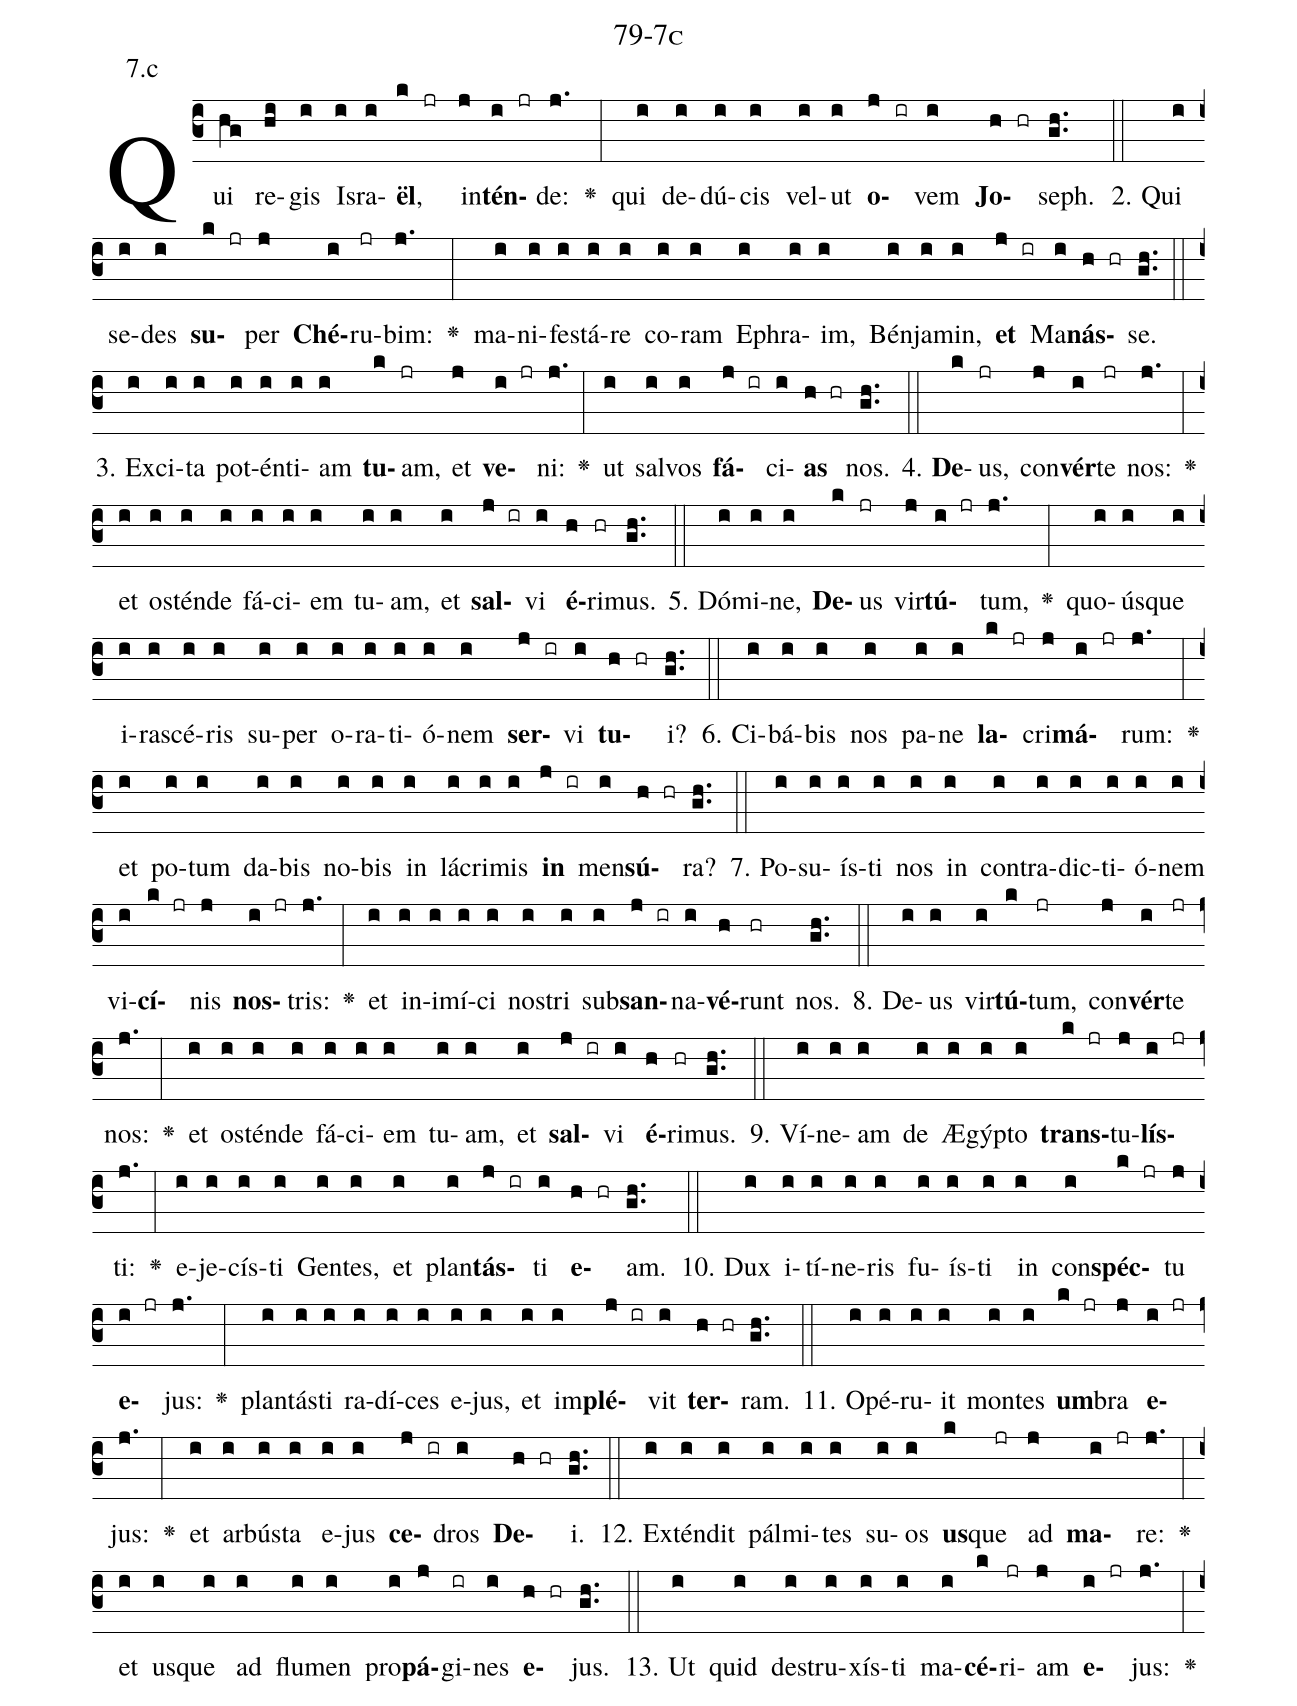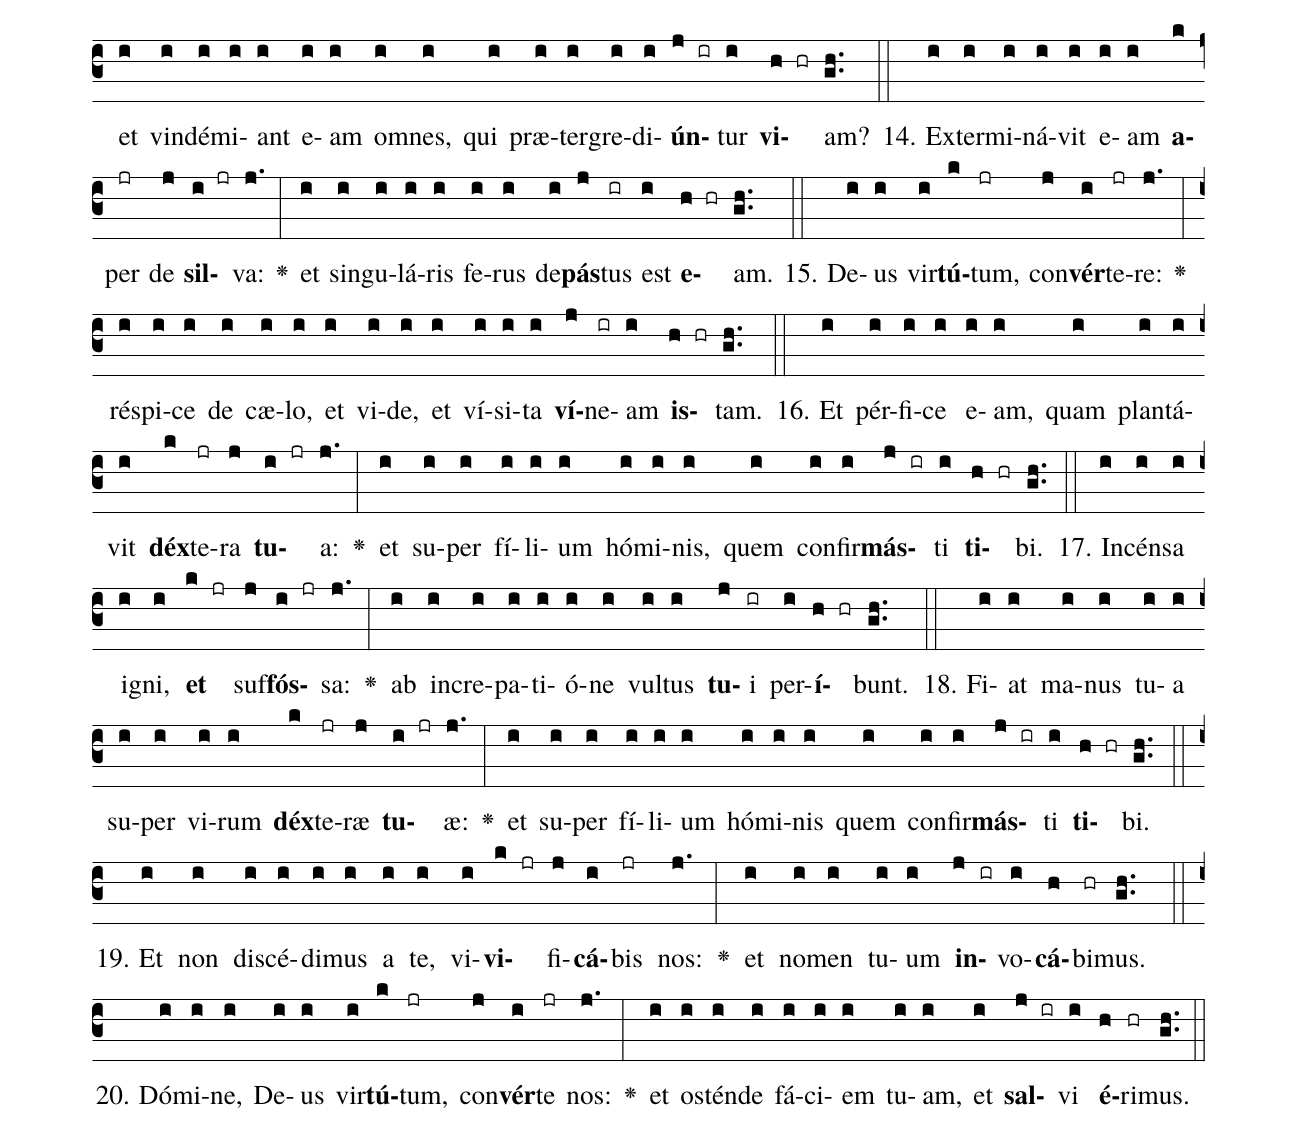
name: 79-7c;
annotation: 7.c;
%%
(c3)Qui(hg) re(hi)gis(i) Is(i)ra(i)<b>ël</b>,(k jr) in(j)<b>tén</b>(i jr)de:(j.) <v>\greheightstar</v>(:) qui(i) de(i)dú(i)cis(i) vel(i)ut(i) <b>o</b>(j ir)vem(i) <b>Jo</b>(h hr)seph.(gh..) (::)
2. Qui(i) se(i)des(i) <b>su</b>(k jr)per(j) <b>Ché</b>(i)ru(jr)bim:(j.) <v>\greheightstar</v>(:) ma(i)ni(i)fes(i)tá(i)re(i) co(i)ram(i) E(i)phra(i)im,(i) Bén(i)ja(i)min,(i) <b>et</b>(j ir) Ma(i)<b>nás</b>(h hr)se.(gh..) (::)
3. Ex(i)ci(i)ta(i) pot(i)én(i)ti(i)am(i) <b>tu</b>(k)am,(jr) et(j) <b>ve</b>(i jr)ni:(j.) <v>\greheightstar</v>(:) ut(i) sal(i)vos(i) <b>fá</b>(j ir)ci(i)<b>as</b>(h hr) nos.(gh..) (::)
4. <b>De</b>(k)us,(jr) con(j)<b>vér</b>(i)te(jr) nos:(j.) <v>\greheightstar</v>(:) et(i) os(i)tén(i)de(i) fá(i)ci(i)em(i) tu(i)am,(i) et(i) <b>sal</b>(j ir)vi(i) <b>é</b>(h)ri(hr)mus.(gh..) (::)
5. Dó(i)mi(i)ne,(i) <b>De</b>(k)us(jr) vir(j)<b>tú</b>(i jr)tum,(j.) <v>\greheightstar</v>(:) quo(i)ús(i)que(i) i(i)ra(i)scé(i)ris(i) su(i)per(i) o(i)ra(i)ti(i)ó(i)nem(i) <b>ser</b>(j ir)vi(i) <b>tu</b>(h hr)i?(gh..) (::)
6. Ci(i)bá(i)bis(i) nos(i) pa(i)ne(i) <b>la</b>(k jr)cri(j)<b>má</b>(i jr)rum:(j.) <v>\greheightstar</v>(:) et(i) po(i)tum(i) da(i)bis(i) no(i)bis(i) in(i) lá(i)cri(i)mis(i) <b>in</b>(j ir) men(i)<b>sú</b>(h hr)ra?(gh..) (::)
7. Po(i)su(i)ís(i)ti(i) nos(i) in(i) con(i)tra(i)dic(i)ti(i)ó(i)nem(i) vi(i)<b>cí</b>(k jr)nis(j) <b>nos</b>(i jr)tris:(j.) <v>\greheightstar</v>(:) et(i) in(i)i(i)mí(i)ci(i) nos(i)tri(i) sub(i)<b>san</b>(j ir)na(i)<b>vé</b>(h)runt(hr) nos.(gh..) (::)
8. De(i)us(i) vir(i)<b>tú</b>(k)tum,(jr) con(j)<b>vér</b>(i)te(jr) nos:(j.) <v>\greheightstar</v>(:) et(i) os(i)tén(i)de(i) fá(i)ci(i)em(i) tu(i)am,(i) et(i) <b>sal</b>(j ir)vi(i) <b>é</b>(h)ri(hr)mus.(gh..) (::)
9. Ví(i)ne(i)am(i) de(i) Æ(i)gýp(i)to(i) <b>trans</b>(k jr)tu(j)<b>lís</b>(i jr)ti:(j.) <v>\greheightstar</v>(:) e(i)je(i)cís(i)ti(i) Gen(i)tes,(i) et(i) plan(i)<b>tás</b>(j ir)ti(i) <b>e</b>(h hr)am.(gh..) (::)
10. Dux(i) i(i)tí(i)ne(i)ris(i) fu(i)ís(i)ti(i) in(i) con(i)<b>spéc</b>(k jr)tu(j) <b>e</b>(i jr)jus:(j.) <v>\greheightstar</v>(:) plan(i)tás(i)ti(i) ra(i)dí(i)ces(i) e(i)jus,(i) et(i) im(i)<b>plé</b>(j ir)vit(i) <b>ter</b>(h hr)ram.(gh..) (::)
11. O(i)pé(i)ru(i)it(i) mon(i)tes(i) <b>um</b>(k jr)bra(j) <b>e</b>(i jr)jus:(j.) <v>\greheightstar</v>(:) et(i) ar(i)bús(i)ta(i) e(i)jus(i) <b>ce</b>(j ir)dros(i) <b>De</b>(h hr)i.(gh..) (::)
12. Ex(i)tén(i)dit(i) pál(i)mi(i)tes(i) su(i)os(i) <b>us</b>(k)que(jr) ad(j) <b>ma</b>(i jr)re:(j.) <v>\greheightstar</v>(:) et(i) us(i)que(i) ad(i) flu(i)men(i) pro(i)<b>pá</b>(j)gi(ir)nes(i) <b>e</b>(h hr)jus.(gh..) (::)
13. Ut(i) quid(i) de(i)stru(i)xís(i)ti(i) ma(i)<b>cé</b>(k)ri(jr)am(j) <b>e</b>(i jr)jus:(j.) <v>\greheightstar</v>(:) et(i) vin(i)dé(i)mi(i)ant(i) e(i)am(i) om(i)nes,(i) qui(i) præ(i)ter(i)gre(i)di(i)<b>ún</b>(j ir)tur(i) <b>vi</b>(h hr)am?(gh..) (::)
14. Ex(i)ter(i)mi(i)ná(i)vit(i) e(i)am(i) <b>a</b>(k)per(jr) de(j) <b>sil</b>(i jr)va:(j.) <v>\greheightstar</v>(:) et(i) sin(i)gu(i)lá(i)ris(i) fe(i)rus(i) de(i)<b>pás</b>(j)tus(ir) est(i) <b>e</b>(h hr)am.(gh..) (::)
15. De(i)us(i) vir(i)<b>tú</b>(k)tum,(jr) con(j)<b>vér</b>(i)te(jr)re:(j.) <v>\greheightstar</v>(:) ré(i)spi(i)ce(i) de(i) cæ(i)lo,(i) et(i) vi(i)de,(i) et(i) ví(i)si(i)ta(i) <b>ví</b>(j)ne(ir)am(i) <b>is</b>(h hr)tam.(gh..) (::)
16. Et(i) pér(i)fi(i)ce(i) e(i)am,(i) quam(i) plan(i)tá(i)vit(i) <b>déx</b>(k)te(jr)ra(j) <b>tu</b>(i jr)a:(j.) <v>\greheightstar</v>(:) et(i) su(i)per(i) fí(i)li(i)um(i) hó(i)mi(i)nis,(i) quem(i) con(i)fir(i)<b>más</b>(j ir)ti(i) <b>ti</b>(h hr)bi.(gh..) (::)
17. In(i)cén(i)sa(i) i(i)gni,(i) <b>et</b>(k jr) suf(j)<b>fós</b>(i jr)sa:(j.) <v>\greheightstar</v>(:) ab(i) in(i)cre(i)pa(i)ti(i)ó(i)ne(i) vul(i)tus(i) <b>tu</b>(j)i(ir) per(i)<b>í</b>(h hr)bunt.(gh..) (::)
18. Fi(i)at(i) ma(i)nus(i) tu(i)a(i) su(i)per(i) vi(i)rum(i) <b>déx</b>(k)te(jr)ræ(j) <b>tu</b>(i jr)æ:(j.) <v>\greheightstar</v>(:) et(i) su(i)per(i) fí(i)li(i)um(i) hó(i)mi(i)nis(i) quem(i) con(i)fir(i)<b>más</b>(j ir)ti(i) <b>ti</b>(h hr)bi.(gh..) (::)
19. Et(i) non(i) di(i)scé(i)di(i)mus(i) a(i) te,(i) vi(i)<b>vi</b>(k jr)fi(j)<b>cá</b>(i)bis(jr) nos:(j.) <v>\greheightstar</v>(:) et(i) no(i)men(i) tu(i)um(i) <b>in</b>(j ir)vo(i)<b>cá</b>(h)bi(hr)mus.(gh..) (::)
20. Dó(i)mi(i)ne,(i) De(i)us(i) vir(i)<b>tú</b>(k)tum,(jr) con(j)<b>vér</b>(i)te(jr) nos:(j.) <v>\greheightstar</v>(:) et(i) os(i)tén(i)de(i) fá(i)ci(i)em(i) tu(i)am,(i) et(i) <b>sal</b>(j ir)vi(i) <b>é</b>(h)ri(hr)mus.(gh..) (::)
